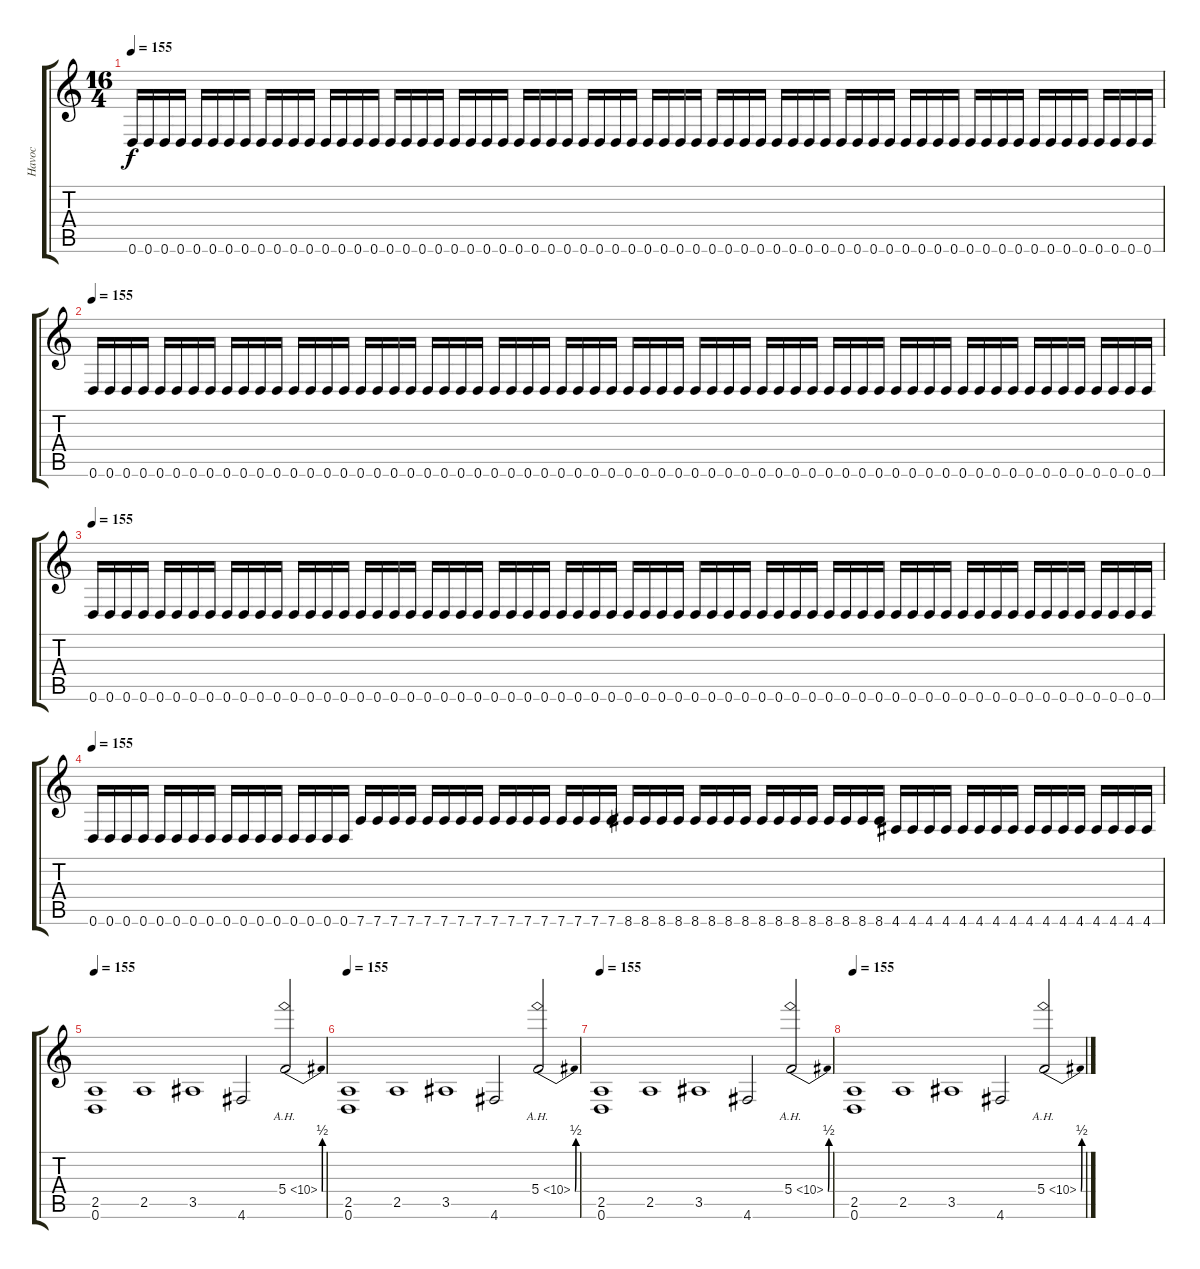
\track ("Havoc" "Havoc") {instrument distortionguitar}
\staff {score tabs}
\tuning (D4 A3 F3 C3 G2 D2) {hide}
\ts (16 4)
\tempo 155
\clef g2
\ks c
0.6.16{dy f instrument distortionguitar} 0.6.16 0.6.16 0.6.16 0.6.16 0.6.16 0.6.16 0.6.16 0.6.16 0.6.16 0.6.16 0.6.16 0.6.16 0.6.16 0.6.16 0.6.16 0.6.16 0.6.16 0.6.16 0.6.16 0.6.16 0.6.16 0.6.16 0.6.16 0.6.16 0.6.16 0.6.16 0.6.16 0.6.16 0.6.16 0.6.16 0.6.16 0.6.16 0.6.16 0.6.16 0.6.16 0.6.16 0.6.16 0.6.16 0.6.16 0.6.16 0.6.16 0.6.16 0.6.16 0.6.16 0.6.16 0.6.16 0.6.16 0.6.16 0.6.16 0.6.16 0.6.16 0.6.16 0.6.16 0.6.16 0.6.16 0.6.16 0.6.16 0.6.16 0.6.16 0.6.16 0.6.16 0.6.16 0.6.16 |
\tempo 155
0.6.16 0.6.16 0.6.16 0.6.16 0.6.16 0.6.16 0.6.16 0.6.16 0.6.16 0.6.16 0.6.16 0.6.16 0.6.16 0.6.16 0.6.16 0.6.16 0.6.16 0.6.16 0.6.16 0.6.16 0.6.16 0.6.16 0.6.16 0.6.16 0.6.16 0.6.16 0.6.16 0.6.16 0.6.16 0.6.16 0.6.16 0.6.16 0.6.16 0.6.16 0.6.16 0.6.16 0.6.16 0.6.16 0.6.16 0.6.16 0.6.16 0.6.16 0.6.16 0.6.16 0.6.16 0.6.16 0.6.16 0.6.16 0.6.16 0.6.16 0.6.16 0.6.16 0.6.16 0.6.16 0.6.16 0.6.16 0.6.16 0.6.16 0.6.16 0.6.16 0.6.16 0.6.16 0.6.16 0.6.16 |
\tempo 155
0.6.16 0.6.16 0.6.16 0.6.16 0.6.16 0.6.16 0.6.16 0.6.16 0.6.16 0.6.16 0.6.16 0.6.16 0.6.16 0.6.16 0.6.16 0.6.16 0.6.16 0.6.16 0.6.16 0.6.16 0.6.16 0.6.16 0.6.16 0.6.16 0.6.16 0.6.16 0.6.16 0.6.16 0.6.16 0.6.16 0.6.16 0.6.16 0.6.16 0.6.16 0.6.16 0.6.16 0.6.16 0.6.16 0.6.16 0.6.16 0.6.16 0.6.16 0.6.16 0.6.16 0.6.16 0.6.16 0.6.16 0.6.16 0.6.16 0.6.16 0.6.16 0.6.16 0.6.16 0.6.16 0.6.16 0.6.16 0.6.16 0.6.16 0.6.16 0.6.16 0.6.16 0.6.16 0.6.16 0.6.16 |
\tempo 155
0.6.16 0.6.16 0.6.16 0.6.16 0.6.16 0.6.16 0.6.16 0.6.16 0.6.16 0.6.16 0.6.16 0.6.16 0.6.16 0.6.16 0.6.16 0.6.16 7.6.16 7.6.16 7.6.16 7.6.16 7.6.16 7.6.16 7.6.16 7.6.16 7.6.16 7.6.16 7.6.16 7.6.16 7.6.16 7.6.16 7.6.16 7.6.16 8.6.16 8.6.16 8.6.16 8.6.16 8.6.16 8.6.16 8.6.16 8.6.16 8.6.16 8.6.16 8.6.16 8.6.16 8.6.16 8.6.16 8.6.16 8.6.16 4.6.16 4.6.16 4.6.16 4.6.16 4.6.16 4.6.16 4.6.16 4.6.16 4.6.16 4.6.16 4.6.16 4.6.16 4.6.16 4.6.16 4.6.16 4.6.16 |
\tempo 155
(2.5 0.6).1 2.5.1 3.5.1 4.6.2 5.4{be (bend 0 0 60 2) ah 5}.2 |
\tempo 155
(2.5 0.6).1 2.5.1 3.5.1 4.6.2 5.4{be (bend 0 0 60 2) ah 5}.2 |
\tempo 155
(2.5 0.6).1 2.5.1 3.5.1 4.6.2 5.4{be (bend 0 0 60 2) ah 5}.2 |
\tempo 155
(2.5 0.6).1 2.5.1 3.5.1 4.6.2 5.4{be (bend 0 0 60 2) ah 5}.2
